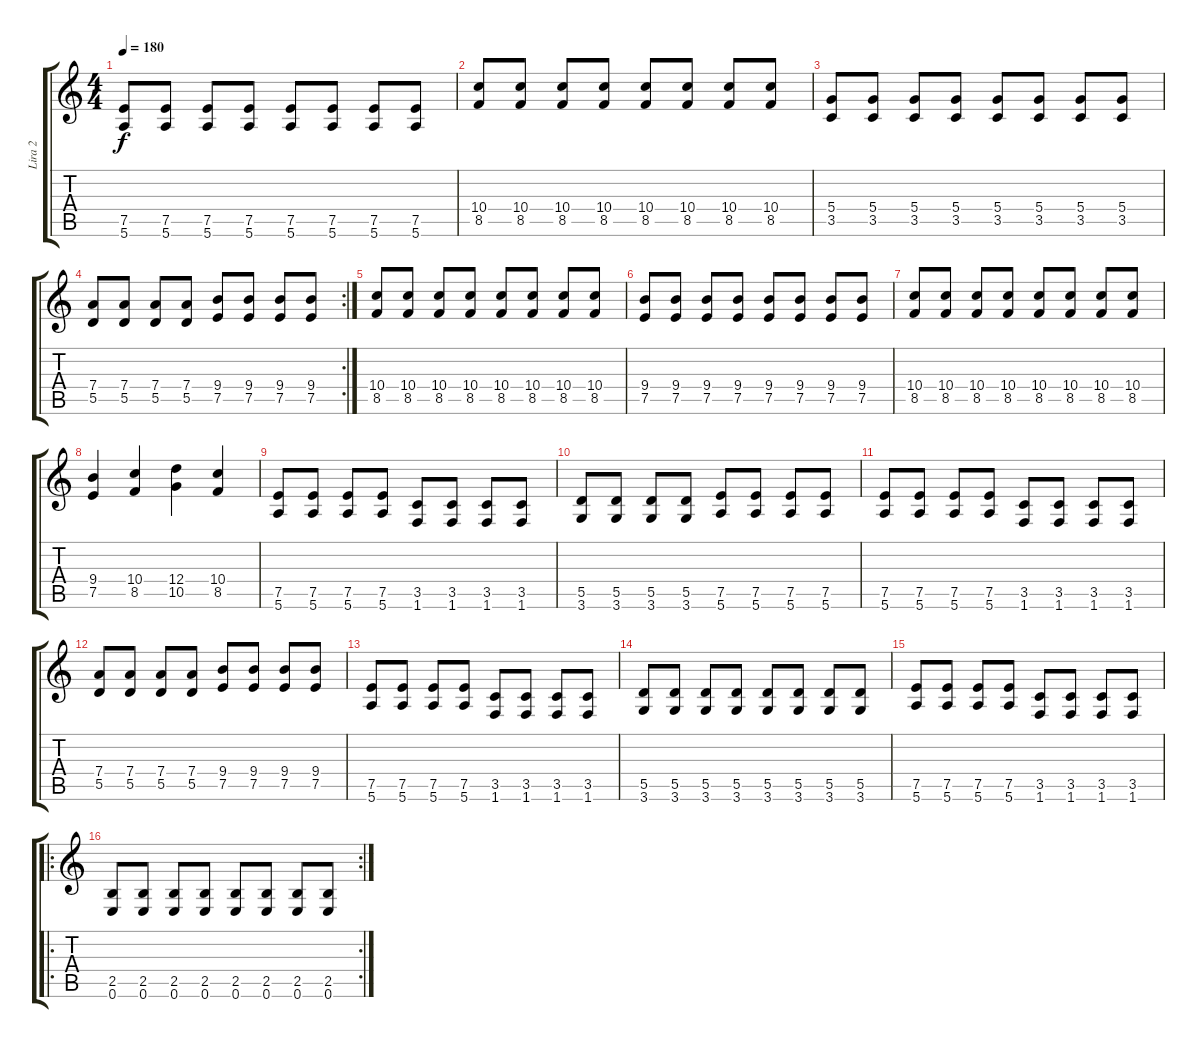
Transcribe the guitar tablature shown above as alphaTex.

\track ("Lira 2" "Lira 2") {instrument distortionguitar}
\staff {score tabs}
\tuning (E4 B3 G3 D3 A2 E2) {hide}
\ts (4 4)
\tempo 180
\clef g2
\ks c
(7.5 5.6).8{dy f} (7.5 5.6).8 (7.5 5.6).8 (7.5 5.6).8 (7.5 5.6).8 (7.5 5.6).8 (7.5 5.6).8 (7.5 5.6).8 |
(10.4 8.5).8 (10.4 8.5).8 (10.4 8.5).8 (10.4 8.5).8 (10.4 8.5).8 (10.4 8.5).8 (10.4 8.5).8 (10.4 8.5).8 |
(5.4 3.5).8 (5.4 3.5).8 (5.4 3.5).8 (5.4 3.5).8 (5.4 3.5).8 (5.4 3.5).8 (5.4 3.5).8 (5.4 3.5).8 |
\rc 2
(7.4 5.5).8 (7.4 5.5).8 (7.4 5.5).8 (7.4 5.5).8 (9.4 7.5).8 (9.4 7.5).8 (9.4 7.5).8 (9.4 7.5).8 |
(10.4 8.5).8 (10.4 8.5).8 (10.4 8.5).8 (10.4 8.5).8 (10.4 8.5).8 (10.4 8.5).8 (10.4 8.5).8 (10.4 8.5).8 |
(9.4 7.5).8 (9.4 7.5).8 (9.4 7.5).8 (9.4 7.5).8 (9.4 7.5).8 (9.4 7.5).8 (9.4 7.5).8 (9.4 7.5).8 |
(10.4 8.5).8 (10.4 8.5).8 (10.4 8.5).8 (10.4 8.5).8 (10.4 8.5).8 (10.4 8.5).8 (10.4 8.5).8 (10.4 8.5).8 |
(9.4 7.5).4 (10.4 8.5).4 (12.4 10.5).4 (10.4 8.5).4 |
(7.5 5.6).8 (7.5 5.6).8 (7.5 5.6).8 (7.5 5.6).8 (3.5 1.6).8 (3.5 1.6).8 (3.5 1.6).8 (3.5 1.6).8 |
(5.5 3.6).8 (5.5 3.6).8 (5.5 3.6).8 (5.5 3.6).8 (7.5 5.6).8 (7.5 5.6).8 (7.5 5.6).8 (7.5 5.6).8 |
(7.5 5.6).8 (7.5 5.6).8 (7.5 5.6).8 (7.5 5.6).8 (3.5 1.6).8 (3.5 1.6).8 (3.5 1.6).8 (3.5 1.6).8 |
(7.4 5.5).8 (7.4 5.5).8 (7.4 5.5).8 (7.4 5.5).8 (9.4 7.5).8 (9.4 7.5).8 (9.4 7.5).8 (9.4 7.5).8 |
(7.5 5.6).8 (7.5 5.6).8 (7.5 5.6).8 (7.5 5.6).8 (3.5 1.6).8 (3.5 1.6).8 (3.5 1.6).8 (3.5 1.6).8 |
(5.5 3.6).8 (5.5 3.6).8 (5.5 3.6).8 (5.5 3.6).8 (5.5 3.6).8 (5.5 3.6).8 (5.5 3.6).8 (5.5 3.6).8 |
(7.5 5.6).8 (7.5 5.6).8 (7.5 5.6).8 (7.5 5.6).8 (3.5 1.6).8 (3.5 1.6).8 (3.5 1.6).8 (3.5 1.6).8 |
\ro
\rc 2
(2.5 0.6).8 (2.5 0.6).8 (2.5 0.6).8 (2.5 0.6).8 (2.5 0.6).8 (2.5 0.6).8 (2.5 0.6).8 (2.5 0.6).8
